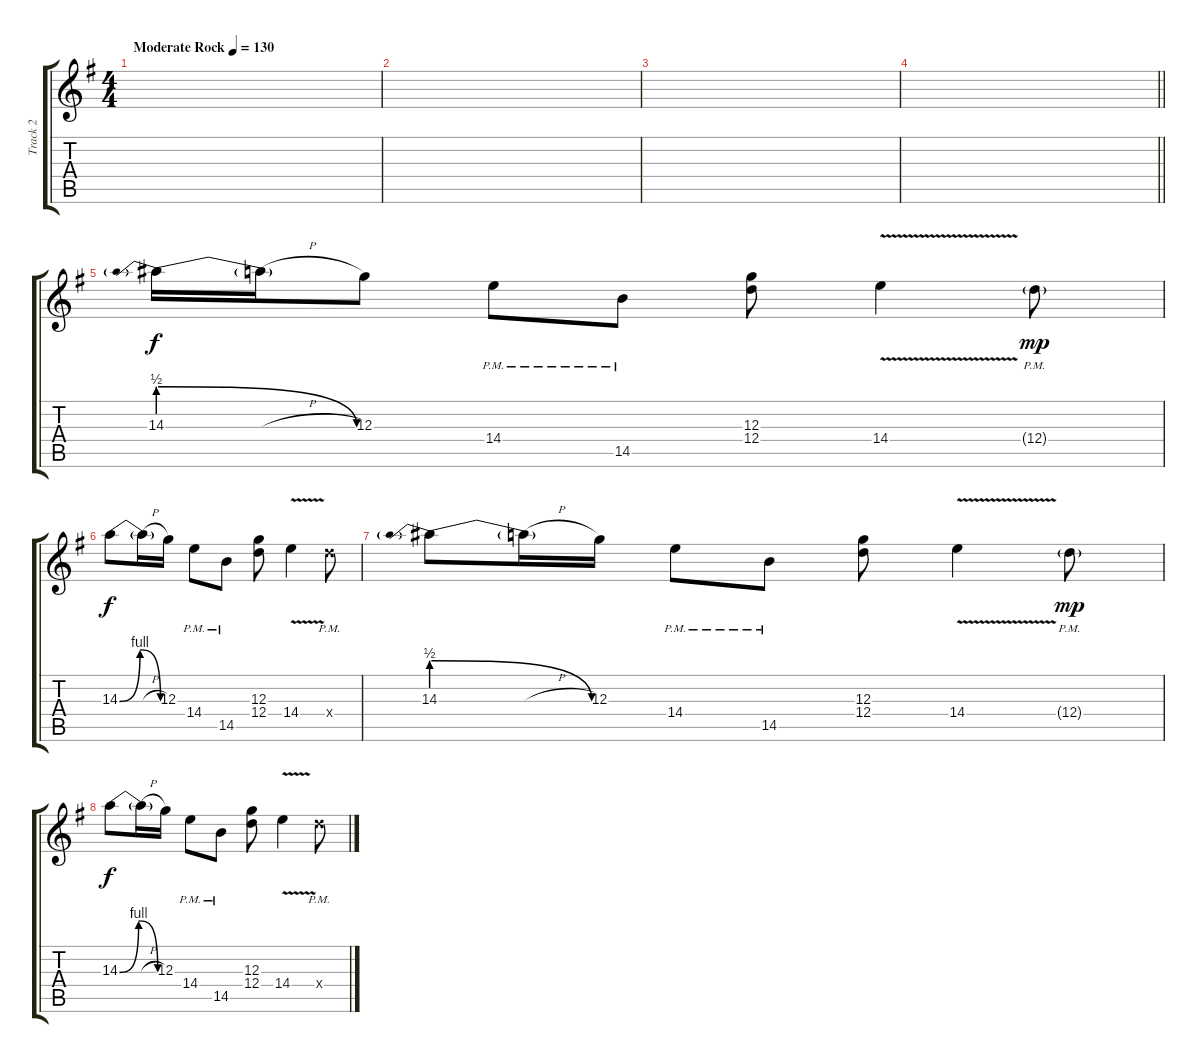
\track ("Track 2" "Track 2") {instrument distortionguitar}
\staff {score tabs}
\tuning (E4 B3 G3 D3 A2 E2) {hide}
\ts (4 4)
\tempo (130 "Moderate Rock")
\clef g2
\ks g
|
|
|
\barLineRight lightlight
|
14.3{be (prebendrelease 0 2 60 0)}.16 14.3{h t}.16 12.3.8 14.4{pm}.8 14.5{pm}.8 (12.3 12.4).8 14.4{v}.4 12.4{g pm}.8{dy mp} |
14.3{be (bendrelease 0 0 30 4 30 4 60 0)}.8{dy f} 14.3{h t}.16 12.3.16 14.4{pm}.8 14.5{pm}.8 (12.3 12.4).8 14.4{v}.4 12.4{pm x}.8 |
14.3{be (prebendrelease 0 2 60 0)}.8 14.3{h t}.16 12.3.16 14.4{pm}.8 14.5{pm}.8 (12.3 12.4).8 14.4{v}.4 12.4{g pm}.8{dy mp} |
14.3{be (bendrelease 0 0 30 4 30 4 60 0)}.8{dy f} 14.3{h t}.16 12.3.16 14.4{pm}.8 14.5{pm}.8 (12.3 12.4).8 14.4{v}.4 12.4{pm x}.8
